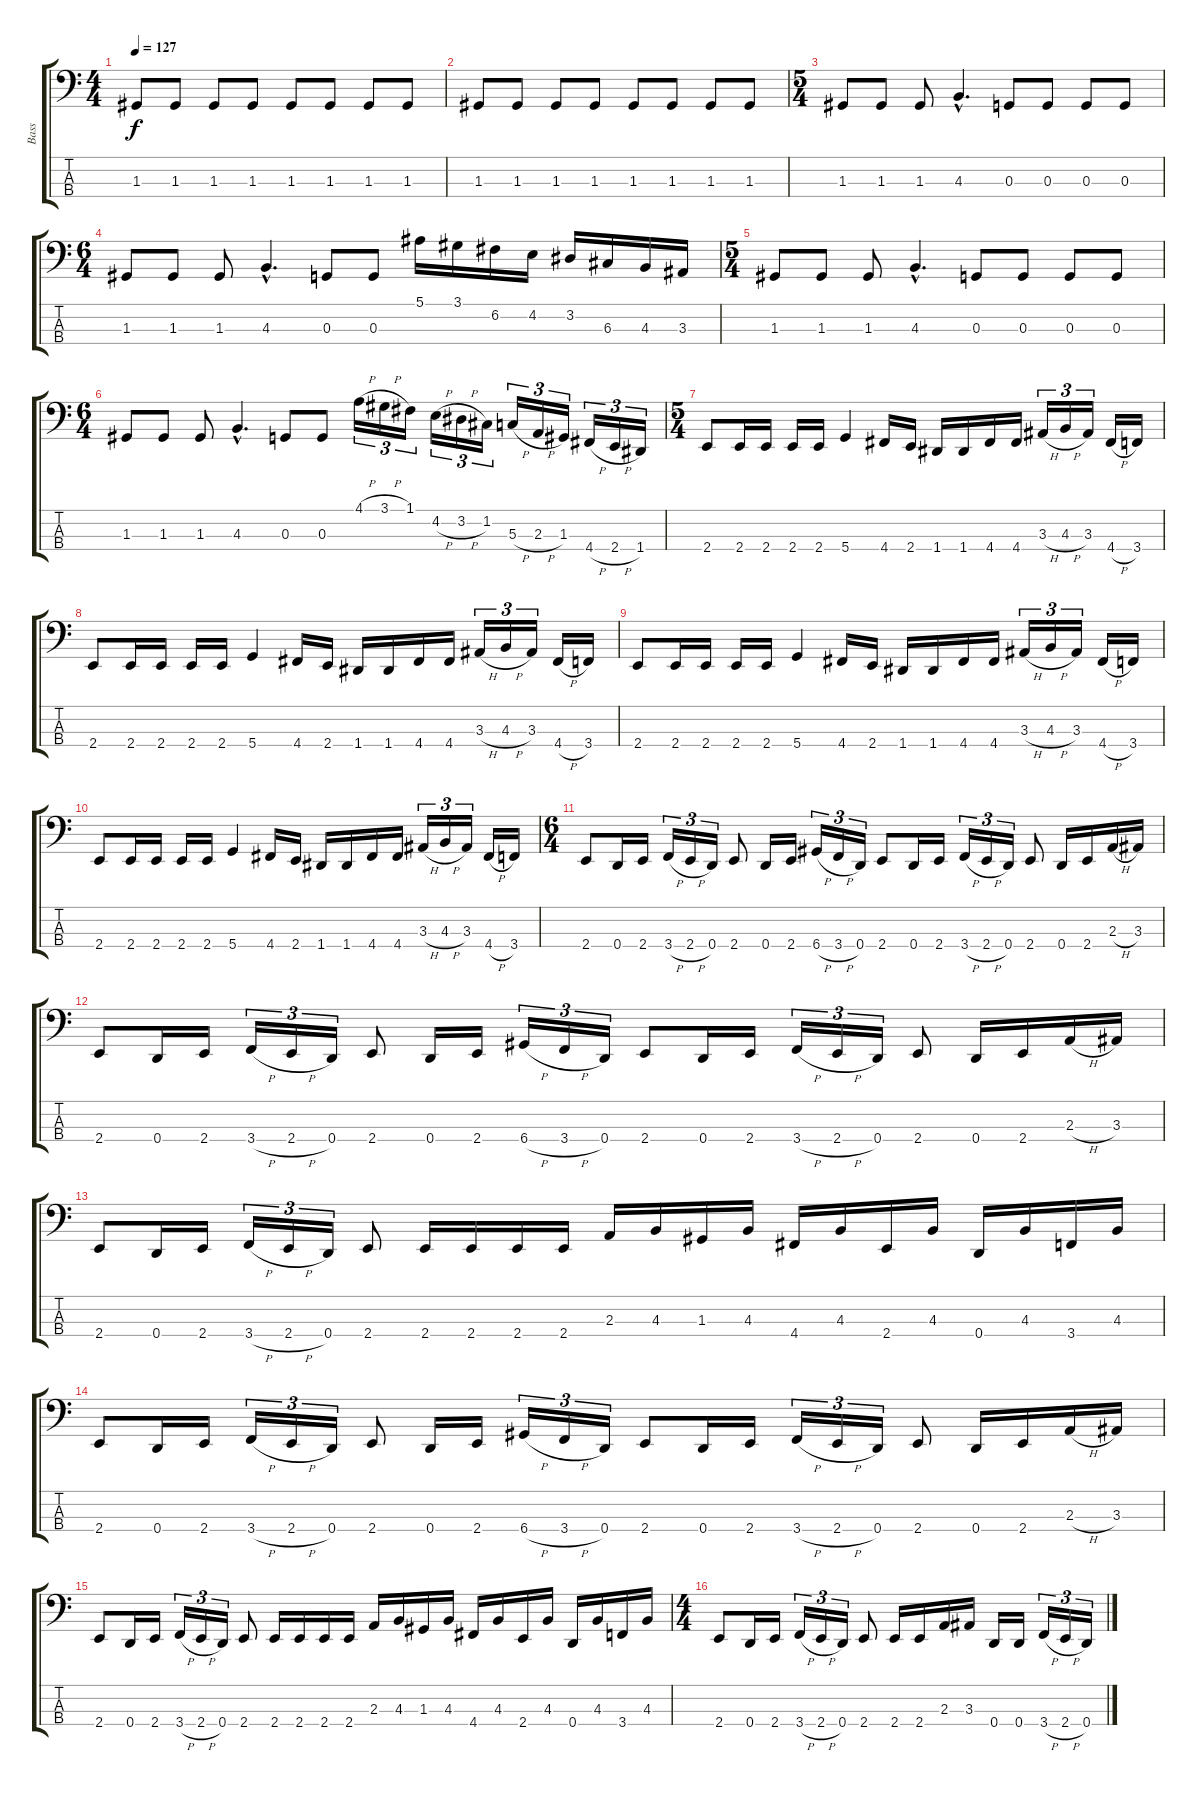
\track ("Bass" "Bass") {instrument electricbassfinger}
\staff {score tabs}
\tuning (F2 C2 G1 D1) {hide}
\ts (4 4)
\tempo 127
\clef f4
\ks c
1.3.8{dy f volume 8 instrument electricbassfinger} 1.3.8{volume 16} 1.3.8 1.3.8 1.3.8 1.3.8 1.3.8 1.3.8 |
1.3.8 1.3.8 1.3.8 1.3.8 1.3.8 1.3.8 1.3.8 1.3.8 |
\ts (5 4)
1.3.8 1.3.8 1.3.8 4.3{hac}.4{d} 0.3.8 0.3.8 0.3.8 0.3.8 |
\ts (6 4)
1.3.8 1.3.8 1.3.8 4.3{hac}.4{d} 0.3.8 0.3.8 5.1.16 3.1.16 6.2.16 4.2.16 3.2.16 6.3.16 4.3.16 3.3.16 |
\ts (5 4)
1.3.8 1.3.8 1.3.8 4.3{hac}.4{d} 0.3.8 0.3.8 0.3.8 0.3.8 |
\ts (6 4)
1.3.8 1.3.8 1.3.8 4.3{hac}.4{d} 0.3.8 0.3.8 4.1{h}.16{tu (3 2)} 3.1{h}.16{tu (3 2)} 1.1.16{tu (3 2)} 4.2{h}.16{tu (3 2)} 3.2{h}.16{tu (3 2)} 1.2.16{tu (3 2)} 5.3{h}.16{tu (3 2)} 2.3{h}.16{tu (3 2)} 1.3.16{tu (3 2)} 4.4{h}.16{tu (3 2)} 2.4{h}.16{tu (3 2)} 1.4.16{tu (3 2)} |
\ts (5 4)
2.4.8 2.4.16 2.4.16 2.4.16 2.4.16 5.4.4 4.4.16 2.4.16 1.4.16 1.4.16 4.4.16 4.4.16 3.3{h}.16{tu (3 2)} 4.3{h}.16{tu (3 2)} 3.3.16{tu (3 2)} 4.4{h}.16 3.4.16 |
2.4.8 2.4.16 2.4.16 2.4.16 2.4.16 5.4.4 4.4.16 2.4.16 1.4.16 1.4.16 4.4.16 4.4.16 3.3{h}.16{tu (3 2)} 4.3{h}.16{tu (3 2)} 3.3.16{tu (3 2)} 4.4{h}.16 3.4.16 |
2.4.8 2.4.16 2.4.16 2.4.16 2.4.16 5.4.4 4.4.16 2.4.16 1.4.16 1.4.16 4.4.16 4.4.16 3.3{h}.16{tu (3 2)} 4.3{h}.16{tu (3 2)} 3.3.16{tu (3 2)} 4.4{h}.16 3.4.16 |
2.4.8 2.4.16 2.4.16 2.4.16 2.4.16 5.4.4 4.4.16 2.4.16 1.4.16 1.4.16 4.4.16 4.4.16 3.3{h}.16{tu (3 2)} 4.3{h}.16{tu (3 2)} 3.3.16{tu (3 2)} 4.4{h}.16 3.4.16 |
\ts (6 4)
2.4.8 0.4.16 2.4.16 3.4{h}.16{tu (3 2)} 2.4{h}.16{tu (3 2)} 0.4.16{tu (3 2)} 2.4.8 0.4.16 2.4.16 6.4{h}.16{tu (3 2)} 3.4{h}.16{tu (3 2)} 0.4.16{tu (3 2)} 2.4.8 0.4.16 2.4.16 3.4{h}.16{tu (3 2)} 2.4{h}.16{tu (3 2)} 0.4.16{tu (3 2)} 2.4.8 0.4.16 2.4.16 2.3{h}.16 3.3.16 |
2.4.8 0.4.16 2.4.16 3.4{h}.16{tu (3 2)} 2.4{h}.16{tu (3 2)} 0.4.16{tu (3 2)} 2.4.8 0.4.16 2.4.16 6.4{h}.16{tu (3 2)} 3.4{h}.16{tu (3 2)} 0.4.16{tu (3 2)} 2.4.8 0.4.16 2.4.16 3.4{h}.16{tu (3 2)} 2.4{h}.16{tu (3 2)} 0.4.16{tu (3 2)} 2.4.8 0.4.16 2.4.16 2.3{h}.16 3.3.16 |
2.4.8 0.4.16 2.4.16 3.4{h}.16{tu (3 2)} 2.4{h}.16{tu (3 2)} 0.4.16{tu (3 2)} 2.4.8 2.4.16 2.4.16 2.4.16 2.4.16 2.3.16 4.3.16 1.3.16 4.3.16 4.4.16 4.3.16 2.4.16 4.3.16 0.4.16 4.3.16 3.4.16 4.3.16 |
2.4.8 0.4.16 2.4.16 3.4{h}.16{tu (3 2)} 2.4{h}.16{tu (3 2)} 0.4.16{tu (3 2)} 2.4.8 0.4.16 2.4.16 6.4{h}.16{tu (3 2)} 3.4{h}.16{tu (3 2)} 0.4.16{tu (3 2)} 2.4.8 0.4.16 2.4.16 3.4{h}.16{tu (3 2)} 2.4{h}.16{tu (3 2)} 0.4.16{tu (3 2)} 2.4.8 0.4.16 2.4.16 2.3{h}.16 3.3.16 |
2.4.8 0.4.16 2.4.16 3.4{h}.16{tu (3 2)} 2.4{h}.16{tu (3 2)} 0.4.16{tu (3 2)} 2.4.8 2.4.16 2.4.16 2.4.16 2.4.16 2.3.16 4.3.16 1.3.16 4.3.16 4.4.16 4.3.16 2.4.16 4.3.16 0.4.16 4.3.16 3.4.16 4.3.16 |
\ts (4 4)
2.4.8 0.4.16 2.4.16 3.4{h}.16{tu (3 2)} 2.4{h}.16{tu (3 2)} 0.4.16{tu (3 2)} 2.4.8 2.4.16 2.4.16 2.3.16 3.3.16 0.4.16 0.4.16 3.4{h}.16{tu (3 2)} 2.4{h}.16{tu (3 2)} 0.4.16{tu (3 2)}
